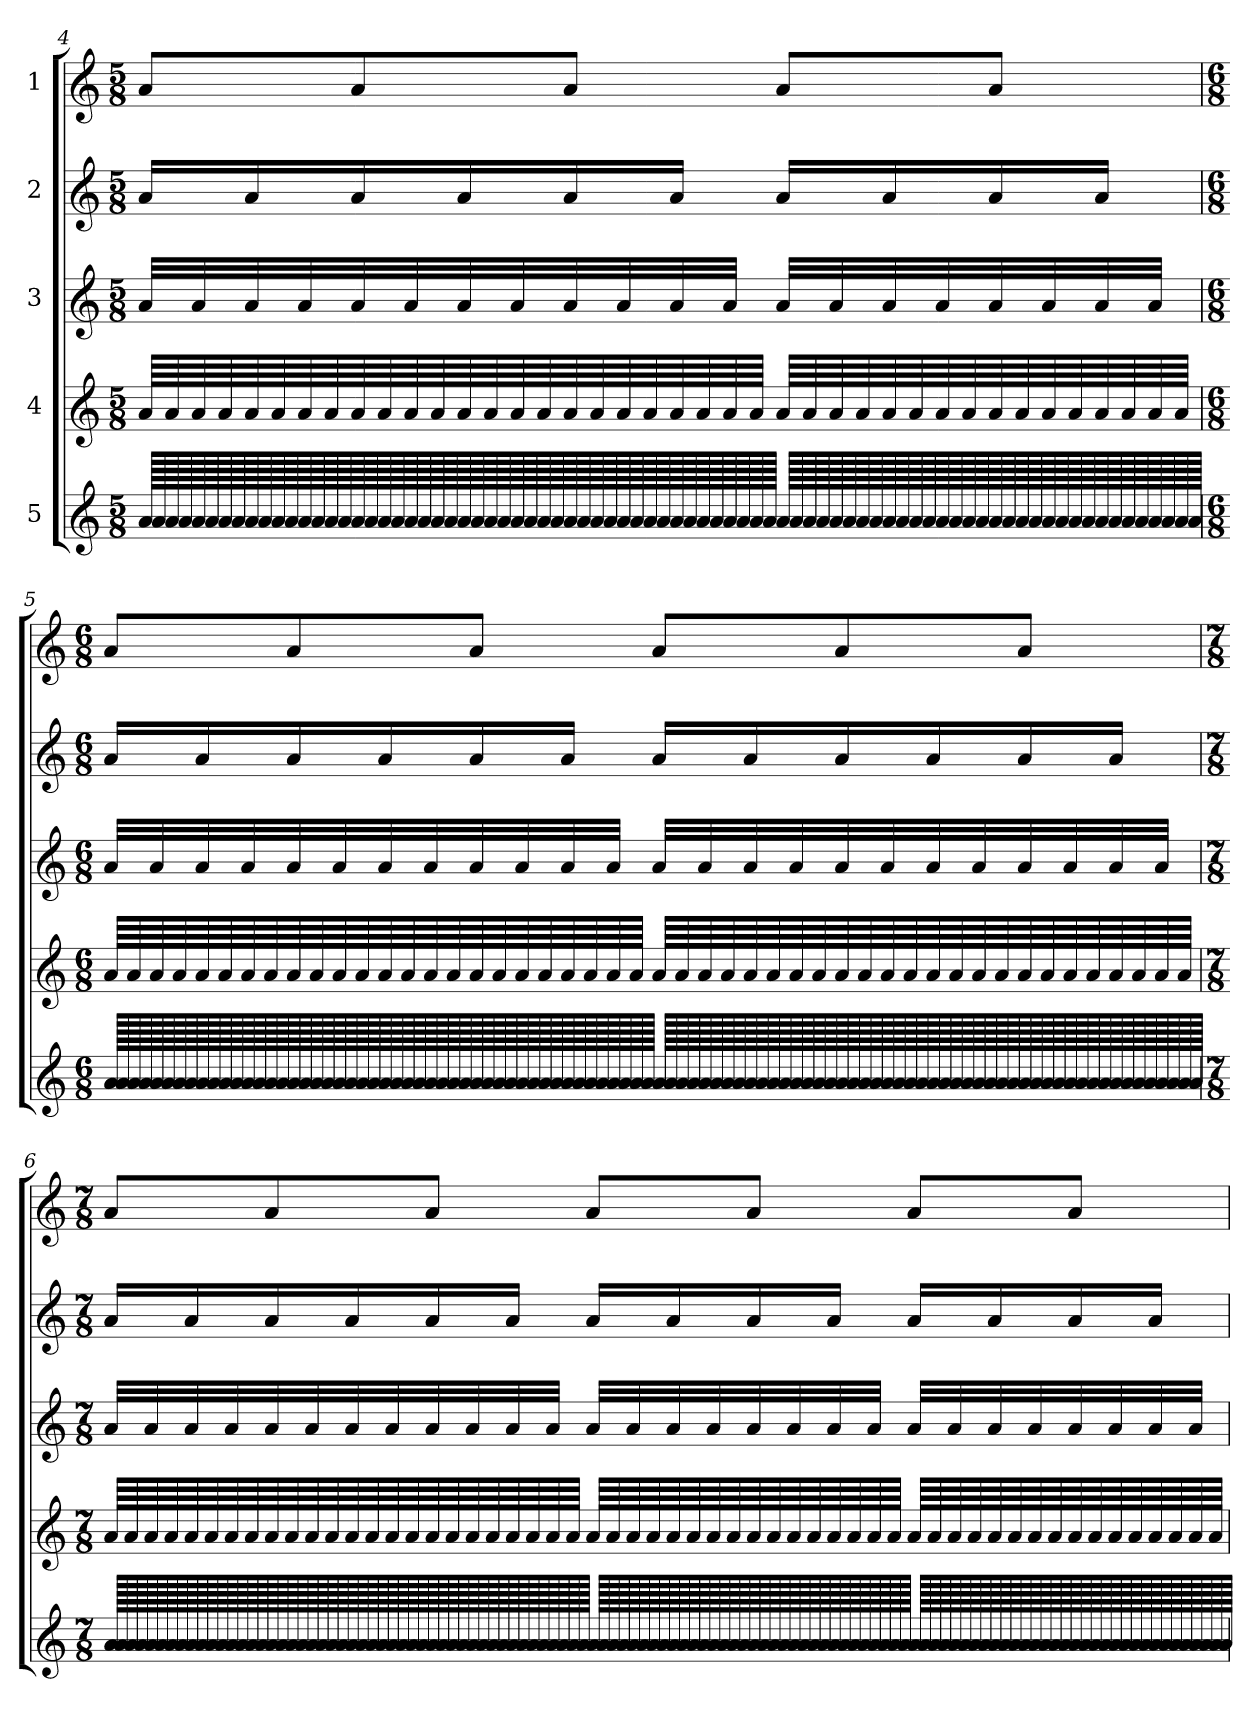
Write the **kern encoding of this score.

**kern	**kern	**kern	**kern	**kern
*part5	*part4	*part3	*part2	*part1
*staff5	*staff4	*staff3	*staff2	*staff1
*I"5	*I"4	*I"3	*I"2	*I"1
!!LO:LB:g=z
*clefG2	*clefG2	*clefG2	*clefG2	*clefG2
*k[]	*k[]	*k[]	*k[]	*k[]
*M5/8	*M5/8	*M5/8	*M5/8	*M5/8
=4	=4	=4	=4	=4
128a/LLLLL	64a/LLLL	32a/LLL	16a/LL	8a/L
128a/	.	.	.	.
128a/	64a/	.	.	.
128a/	.	.	.	.
128a/	64a/	32a/	.	.
128a/	.	.	.	.
128a/	64a/	.	.	.
128a/	.	.	.	.
128a/	64a/	32a/	16a/	.
128a/	.	.	.	.
128a/	64a/	.	.	.
128a/	.	.	.	.
128a/	64a/	32a/	.	.
128a/	.	.	.	.
128a/	64a/	.	.	.
128a/	.	.	.	.
128a/	64a/	32a/	16a/	8a/
128a/	.	.	.	.
128a/	64a/	.	.	.
128a/	.	.	.	.
128a/	64a/	32a/	.	.
128a/	.	.	.	.
128a/	64a/	.	.	.
128a/	.	.	.	.
128a/	64a/	32a/	16a/	.
128a/	.	.	.	.
128a/	64a/	.	.	.
128a/	.	.	.	.
128a/	64a/	32a/	.	.
128a/	.	.	.	.
128a/	64a/	.	.	.
128a/	.	.	.	.
128a/	64a/	32a/	16a/	8a/J
128a/	.	.	.	.
128a/	64a/	.	.	.
128a/	.	.	.	.
128a/	64a/	32a/	.	.
128a/	.	.	.	.
128a/	64a/	.	.	.
128a/	.	.	.	.
128a/	64a/	32a/	16a/JJ	.
128a/	.	.	.	.
128a/	64a/	.	.	.
128a/	.	.	.	.
128a/	64a/	32a/JJJ	.	.
128a/	.	.	.	.
128a/	64a/JJJJ	.	.	.
128a/JJJJJ	.	.	.	.
128a/LLLLL	64a/LLLL	32a/LLL	16a/LL	8a/L
128a/	.	.	.	.
128a/	64a/	.	.	.
128a/	.	.	.	.
128a/	64a/	32a/	.	.
128a/	.	.	.	.
128a/	64a/	.	.	.
128a/	.	.	.	.
128a/	64a/	32a/	16a/	.
128a/	.	.	.	.
128a/	64a/	.	.	.
128a/	.	.	.	.
128a/	64a/	32a/	.	.
128a/	.	.	.	.
128a/	64a/	.	.	.
128a/	.	.	.	.
128a/	64a/	32a/	16a/	8a/J
128a/	.	.	.	.
128a/	64a/	.	.	.
128a/	.	.	.	.
128a/	64a/	32a/	.	.
128a/	.	.	.	.
128a/	64a/	.	.	.
128a/	.	.	.	.
128a/	64a/	32a/	16a/JJ	.
128a/	.	.	.	.
128a/	64a/	.	.	.
128a/	.	.	.	.
128a/	64a/	32a/JJJ	.	.
128a/	.	.	.	.
128a/	64a/JJJJ	.	.	.
128a/JJJJJ	.	.	.	.
!!LO:PB:g=z
=5	=5	=5	=5	=5
*M6/8	*M6/8	*M6/8	*M6/8	*M6/8
128a/LLLLL	64a/LLLL	32a/LLL	16a/LL	8a/L
128a/	.	.	.	.
128a/	64a/	.	.	.
128a/	.	.	.	.
128a/	64a/	32a/	.	.
128a/	.	.	.	.
128a/	64a/	.	.	.
128a/	.	.	.	.
128a/	64a/	32a/	16a/	.
128a/	.	.	.	.
128a/	64a/	.	.	.
128a/	.	.	.	.
128a/	64a/	32a/	.	.
128a/	.	.	.	.
128a/	64a/	.	.	.
128a/	.	.	.	.
128a/	64a/	32a/	16a/	8a/
128a/	.	.	.	.
128a/	64a/	.	.	.
128a/	.	.	.	.
128a/	64a/	32a/	.	.
128a/	.	.	.	.
128a/	64a/	.	.	.
128a/	.	.	.	.
128a/	64a/	32a/	16a/	.
128a/	.	.	.	.
128a/	64a/	.	.	.
128a/	.	.	.	.
128a/	64a/	32a/	.	.
128a/	.	.	.	.
128a/	64a/	.	.	.
128a/	.	.	.	.
128a/	64a/	32a/	16a/	8a/J
128a/	.	.	.	.
128a/	64a/	.	.	.
128a/	.	.	.	.
128a/	64a/	32a/	.	.
128a/	.	.	.	.
128a/	64a/	.	.	.
128a/	.	.	.	.
128a/	64a/	32a/	16a/JJ	.
128a/	.	.	.	.
128a/	64a/	.	.	.
128a/	.	.	.	.
128a/	64a/	32a/JJJ	.	.
128a/	.	.	.	.
128a/	64a/JJJJ	.	.	.
128a/JJJJJ	.	.	.	.
128a/LLLLL	64a/LLLL	32a/LLL	16a/LL	8a/L
128a/	.	.	.	.
128a/	64a/	.	.	.
128a/	.	.	.	.
128a/	64a/	32a/	.	.
128a/	.	.	.	.
128a/	64a/	.	.	.
128a/	.	.	.	.
128a/	64a/	32a/	16a/	.
128a/	.	.	.	.
128a/	64a/	.	.	.
128a/	.	.	.	.
128a/	64a/	32a/	.	.
128a/	.	.	.	.
128a/	64a/	.	.	.
128a/	.	.	.	.
128a/	64a/	32a/	16a/	8a/
128a/	.	.	.	.
128a/	64a/	.	.	.
128a/	.	.	.	.
128a/	64a/	32a/	.	.
128a/	.	.	.	.
128a/	64a/	.	.	.
128a/	.	.	.	.
128a/	64a/	32a/	16a/	.
128a/	.	.	.	.
128a/	64a/	.	.	.
128a/	.	.	.	.
128a/	64a/	32a/	.	.
128a/	.	.	.	.
128a/	64a/	.	.	.
128a/	.	.	.	.
128a/	64a/	32a/	16a/	8a/J
128a/	.	.	.	.
128a/	64a/	.	.	.
128a/	.	.	.	.
128a/	64a/	32a/	.	.
128a/	.	.	.	.
128a/	64a/	.	.	.
128a/	.	.	.	.
128a/	64a/	32a/	16a/JJ	.
128a/	.	.	.	.
128a/	64a/	.	.	.
128a/	.	.	.	.
128a/	64a/	32a/JJJ	.	.
128a/	.	.	.	.
128a/	64a/JJJJ	.	.	.
128a/JJJJJ	.	.	.	.
!!LO:LB:g=z
=6	=6	=6	=6	=6
*M7/8	*M7/8	*M7/8	*M7/8	*M7/8
128a/LLLLL	64a/LLLL	32a/LLL	16a/LL	8a/L
128a/	.	.	.	.
128a/	64a/	.	.	.
128a/	.	.	.	.
128a/	64a/	32a/	.	.
128a/	.	.	.	.
128a/	64a/	.	.	.
128a/	.	.	.	.
128a/	64a/	32a/	16a/	.
128a/	.	.	.	.
128a/	64a/	.	.	.
128a/	.	.	.	.
128a/	64a/	32a/	.	.
128a/	.	.	.	.
128a/	64a/	.	.	.
128a/	.	.	.	.
128a/	64a/	32a/	16a/	8a/
128a/	.	.	.	.
128a/	64a/	.	.	.
128a/	.	.	.	.
128a/	64a/	32a/	.	.
128a/	.	.	.	.
128a/	64a/	.	.	.
128a/	.	.	.	.
128a/	64a/	32a/	16a/	.
128a/	.	.	.	.
128a/	64a/	.	.	.
128a/	.	.	.	.
128a/	64a/	32a/	.	.
128a/	.	.	.	.
128a/	64a/	.	.	.
128a/	.	.	.	.
128a/	64a/	32a/	16a/	8a/J
128a/	.	.	.	.
128a/	64a/	.	.	.
128a/	.	.	.	.
128a/	64a/	32a/	.	.
128a/	.	.	.	.
128a/	64a/	.	.	.
128a/	.	.	.	.
128a/	64a/	32a/	16a/JJ	.
128a/	.	.	.	.
128a/	64a/	.	.	.
128a/	.	.	.	.
128a/	64a/	32a/JJJ	.	.
128a/	.	.	.	.
128a/	64a/JJJJ	.	.	.
128a/JJJJJ	.	.	.	.
128a/LLLLL	64a/LLLL	32a/LLL	16a/LL	8a/L
128a/	.	.	.	.
128a/	64a/	.	.	.
128a/	.	.	.	.
128a/	64a/	32a/	.	.
128a/	.	.	.	.
128a/	64a/	.	.	.
128a/	.	.	.	.
128a/	64a/	32a/	16a/	.
128a/	.	.	.	.
128a/	64a/	.	.	.
128a/	.	.	.	.
128a/	64a/	32a/	.	.
128a/	.	.	.	.
128a/	64a/	.	.	.
128a/	.	.	.	.
128a/	64a/	32a/	16a/	8a/J
128a/	.	.	.	.
128a/	64a/	.	.	.
128a/	.	.	.	.
128a/	64a/	32a/	.	.
128a/	.	.	.	.
128a/	64a/	.	.	.
128a/	.	.	.	.
128a/	64a/	32a/	16a/JJ	.
128a/	.	.	.	.
128a/	64a/	.	.	.
128a/	.	.	.	.
128a/	64a/	32a/JJJ	.	.
128a/	.	.	.	.
128a/	64a/JJJJ	.	.	.
128a/JJJJJ	.	.	.	.
128a/LLLLL	64a/LLLL	32a/LLL	16a/LL	8a/L
128a/	.	.	.	.
128a/	64a/	.	.	.
128a/	.	.	.	.
128a/	64a/	32a/	.	.
128a/	.	.	.	.
128a/	64a/	.	.	.
128a/	.	.	.	.
128a/	64a/	32a/	16a/	.
128a/	.	.	.	.
128a/	64a/	.	.	.
128a/	.	.	.	.
128a/	64a/	32a/	.	.
128a/	.	.	.	.
128a/	64a/	.	.	.
128a/	.	.	.	.
128a/	64a/	32a/	16a/	8a/J
128a/	.	.	.	.
128a/	64a/	.	.	.
128a/	.	.	.	.
128a/	64a/	32a/	.	.
128a/	.	.	.	.
128a/	64a/	.	.	.
128a/	.	.	.	.
128a/	64a/	32a/	16a/JJ	.
128a/	.	.	.	.
128a/	64a/	.	.	.
128a/	.	.	.	.
128a/	64a/	32a/JJJ	.	.
128a/	.	.	.	.
128a/	64a/JJJJ	.	.	.
128a/JJJJJ	.	.	.	.
=	=	=	=	=
*-	*-	*-	*-	*-
